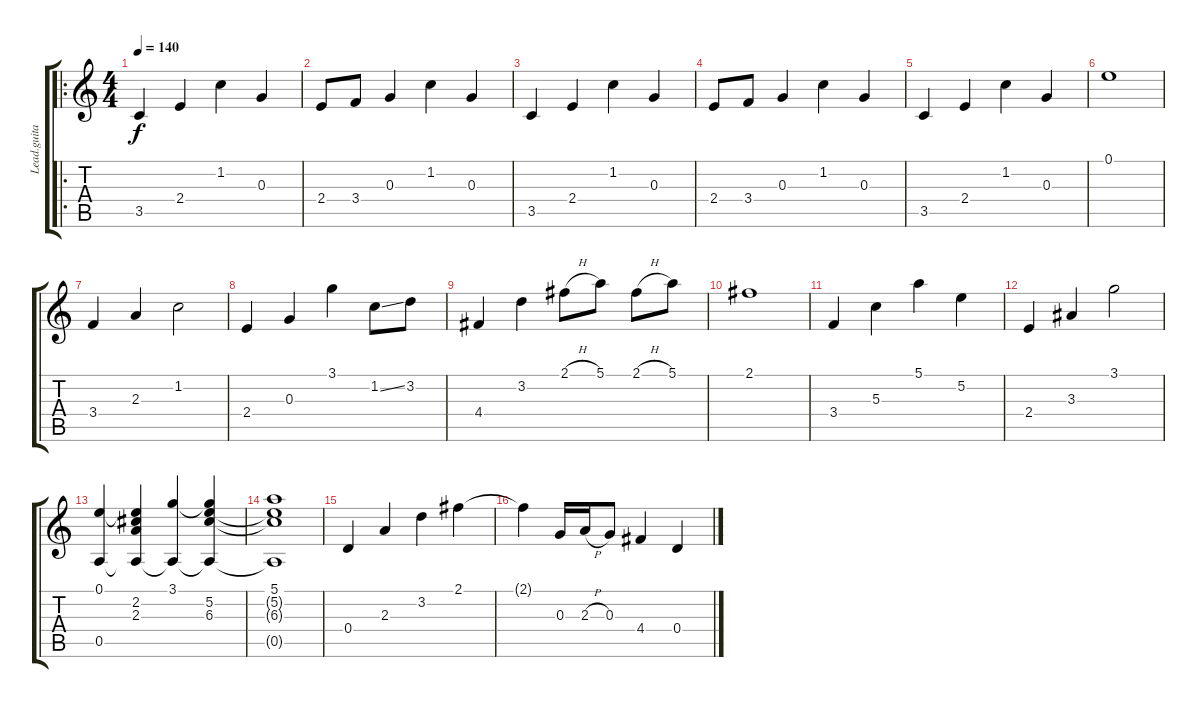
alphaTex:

\track ("Lead.guitar" "Lead.guita") {instrument electricguitarjazz}
\staff {score tabs}
\tuning (E4 B3 G3 D3 A2 E2) {hide}
\ro
\ts (4 4)
\tempo 140
\clef g2
\ks c
3.5.4{dy f instrument electricguitarjazz} 2.4.4 1.2.4 0.3.4 |
2.4.8 3.4.8 0.3.4 1.2.4 0.3.4 |
3.5.4 2.4.4 1.2.4 0.3.4 |
2.4.8 3.4.8 0.3.4 1.2.4 0.3.4 |
3.5.4 2.4.4 1.2.4 0.3.4 |
0.1.1 |
3.4.4 2.3.4 1.2.2 |
2.4.4 0.3.4 3.1.4 1.2{ss}.8 3.2.8 |
4.4.4 3.2.4 2.1{h}.8 5.1.8 2.1{h}.8 5.1.8 |
2.1.1 |
3.4.4 5.3.4 5.1.4 5.2.4 |
2.4.4 3.3.4 3.1.2 |
(0.1 0.5).4 (0.1{t} 2.2 2.3 0.5{t}).4 (3.1 0.5{t}).4 (3.1{t} 5.2 6.3 0.5{t}).4 |
(5.1 5.2{t} 6.3{t} 0.5{t}).1 |
0.4.4 2.3.4 3.2.4 2.1.4 |
2.1{t}.4 0.3.16 2.3{h}.16 0.3.8 4.4.4 0.4.4
